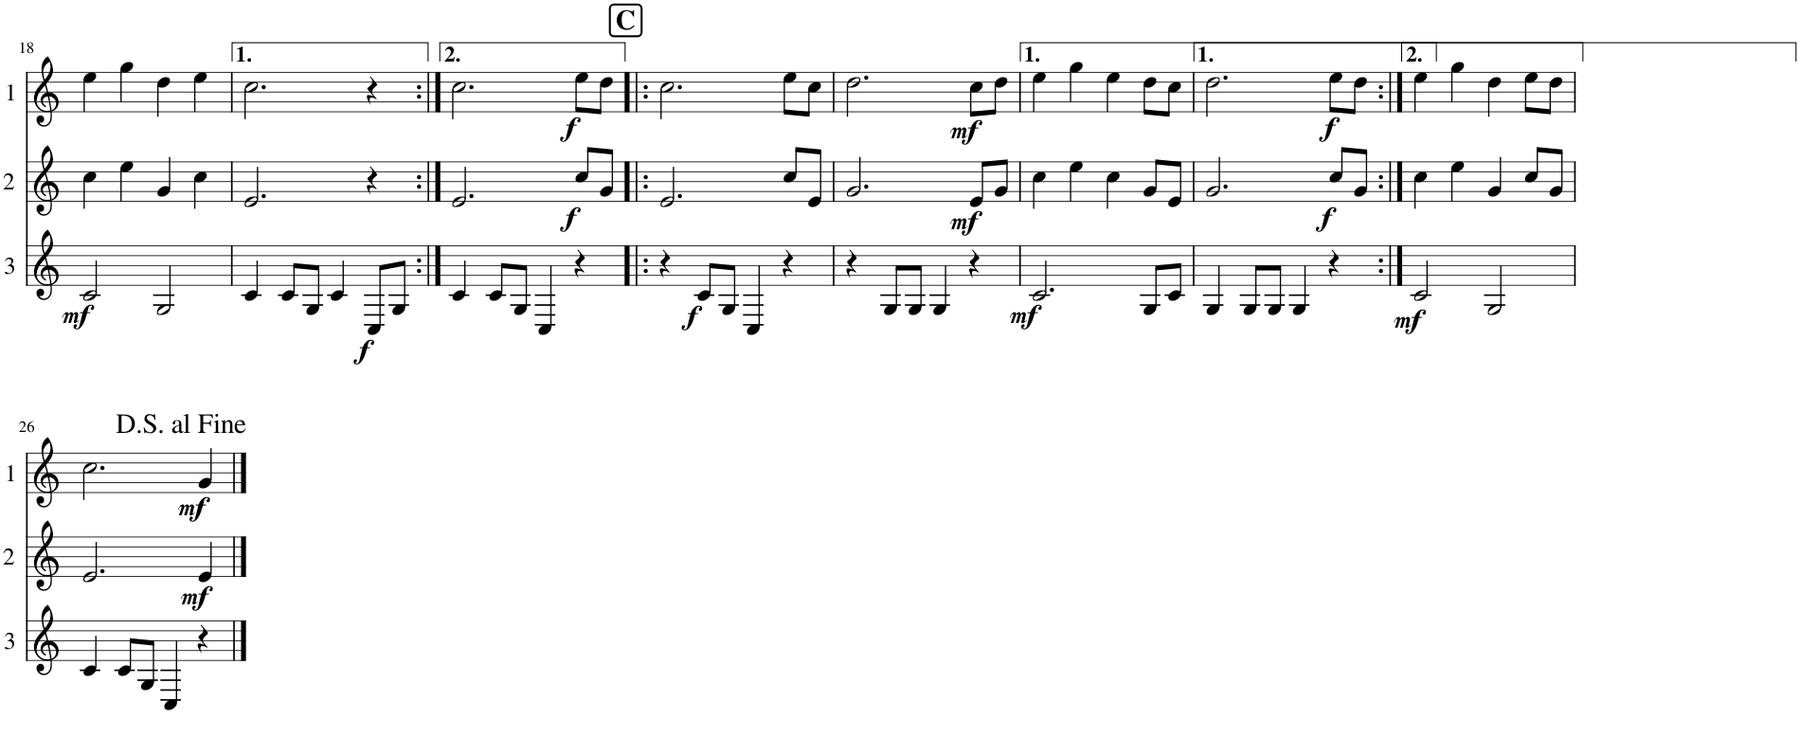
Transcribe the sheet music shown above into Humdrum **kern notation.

**kern	**dynam	**kern	**dynam	**kern	**dynam
*part3	*part3	*part2	*part2	*part1	*part1
*staff3	*staff3	*staff2	*staff2	*staff1	*staff1
*I"Cor 3	*	*I"Cor 2	*	*I"Cor 1	*
!!LO:PB:g=z
*clefG2	*	*clefG2	*	*clefG2	*
*Trd4c7	*	*Trd4c7	*	*Trd4c7	*
*k[]	*	*k[]	*	*k[]	*
*M4/4	*	*M4/4	*	*M4/4	*
=18	=18	=18	=18	=18	=18
!	!LO:DY:b	!	!	!	!
2c/	mf	4cc\	.	4ee\	.
.	.	4ee\	.	4gg\	.
2G/	.	4g/	.	4dd\	.
.	.	4cc\	.	4ee\	.
=19	=19	=19	=19	=19	=19
4c/	.	2.e/	.	2.cc\	.
8c/L	.	.	.	.	.
8G/J	.	.	.	.	.
4c/	.	.	.	.	.
!	!LO:DY:b	!	!	!	!
8C/L	f	4r	.	4r	.
8G/J	.	.	.	.	.
=20:|!	=20:|!	=20:|!	=20:|!	=20:|!	=20:|!
4c/	.	2.e/	.	2.cc\	.
8c/L	.	.	.	.	.
8G/J	.	.	.	.	.
4C/	.	.	.	.	.
!	!	!	!LO:DY:b	!	!LO:DY:b
4r	.	8cc/L	f	8ee\L	f
.	.	8g/J	.	8dd\J	.
!!LO:REH:place=s1:a:B:cj:fs=14:t=C
=21!|:	=21!|:	=21!|:	=21!|:	=21!|:	=21!|:
4r	.	2.e/	.	2.cc\	.
!	!LO:DY:b	!	!	!	!
8c/L	f	.	.	.	.
8G/J	.	.	.	.	.
4C/	.	.	.	.	.
4r	.	8cc/L	.	8ee\L	.
.	.	8e/J	.	8cc\J	.
=22	=22	=22	=22	=22	=22
4r	.	2.g/	.	2.dd\	.
8G/L	.	.	.	.	.
8G/J	.	.	.	.	.
4G/	.	.	.	.	.
!	!	!	!LO:DY:b	!	!LO:DY:b
4r	.	8e/L	mf	8cc\L	mf
.	.	8g/J	.	8dd\J	.
=23	=23	=23	=23	=23	=23
!	!LO:DY:b	!	!	!	!
2.c/	mf	4cc\	.	4ee\	.
.	.	4ee\	.	4gg\	.
.	.	4cc\	.	4ee\	.
8G/L	.	8g/L	.	8dd\L	.
8c/J	.	8e/J	.	8cc\J	.
=24	=24	=24	=24	=24	=24
4G/	.	2.g/	.	2.dd\	.
8G/L	.	.	.	.	.
8G/J	.	.	.	.	.
4G/	.	.	.	.	.
!	!	!	!LO:DY:b	!	!LO:DY:b
4r	.	8cc/L	f	8ee\L	f
.	.	8g/J	.	8dd\J	.
=25:|!	=25:|!	=25:|!	=25:|!	=25:|!	=25:|!
!	!LO:DY:b	!	!	!	!
2c/	mf	4cc\	.	4ee\	.
.	.	4ee\	.	4gg\	.
2G/	.	4g/	.	4dd\	.
.	.	8cc/L	.	8ee\L	.
.	.	8g/J	.	8dd\J	.
!!LO:LB:g=z
=26	=26	=26	=26	=26	=26
4c/	.	2.e/	.	2.cc\	.
8c/L	.	.	.	.	.
8G/J	.	.	.	.	.
4C/	.	.	.	.	.
!	!	!	!LO:DY:b	!	!LO:DY:b
4r	.	4e/	mf	4g/	mf
==	==	==	==	==	==
*-	*-	*-	*-	*-	*-
